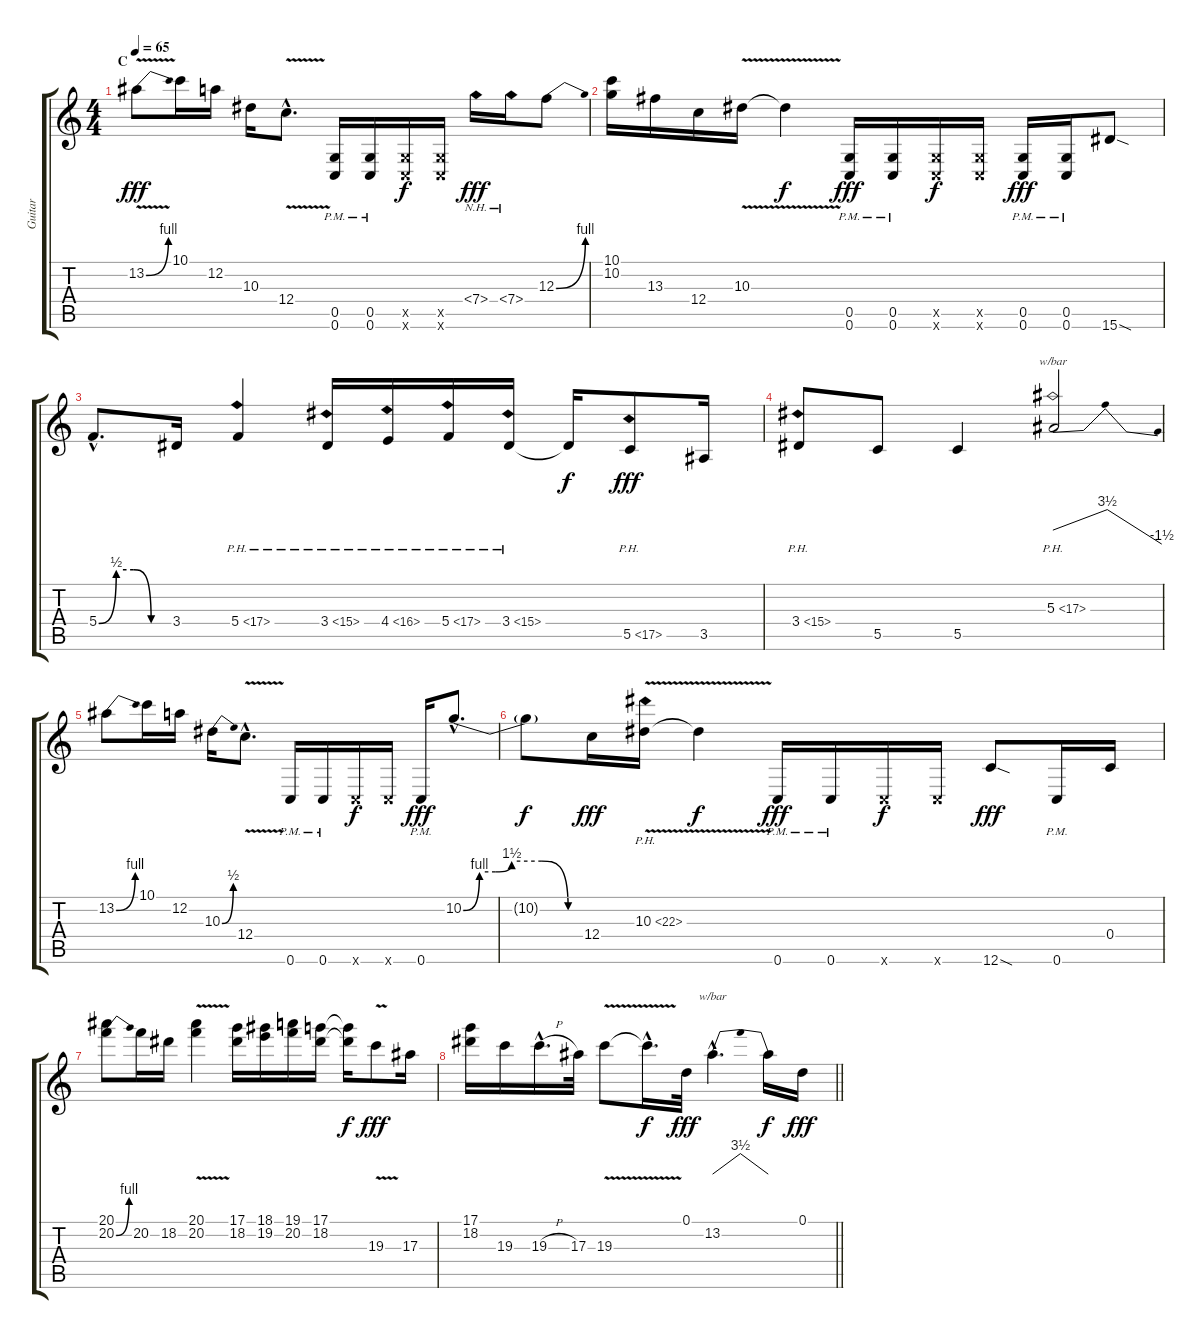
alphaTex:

\track ("Guitar" "Guitar") {instrument distortionguitar}
\staff {score tabs}
\tuning (D4 A3 F3 C3 G2 C2) {hide}
\ts (4 4)
\section ("" "C")
\tempo 65
\clef g2
\ks c
13.2{be (bend 0 0 60 4) v}.8{dy fff} 10.1.16 12.2.16 10.3.16 12.4{v hac}.8{d} (0.5{pm} 0.6{pm}).16 (0.5{pm} 0.6{pm}).16 (0.5{x} 0.6{x}).16{dy f} (0.5{x} 0.6{x}).16 7.4{nh}.16{dy fff volume 0} 7.4{nh}.16 12.3{be (bend 0 0 60 4)}.8{volume 13} |
(10.1 10.2).16 13.3.16 12.4.16 10.3{v}.16 10.3{t}.4{dy f} (0.5{pm} 0.6{pm}).16{dy fff} (0.5{pm} 0.6{pm}).16 (0.5{x} 0.6{x}).16{dy f} (0.5{x} 0.6{x}).16 (0.5{pm} 0.6{pm}).16{dy fff} (0.5{pm} 0.6{pm}).16 15.6{sod}.8 |
5.4{be (custom 0 0 15 2 30 2 45 0 60 0) hac}.8{d} 3.4.16 5.4{ph 12}.4{volume 0} 3.4{ph 12}.16 4.4{ph 12}.16 5.4{ph 12}.16 3.4{ph 12}.16 3.4{t}.16{dy f} 5.5{ph 12}.8{dy fff} 3.5.16{volume 13} |
3.4{ph 12}.8{volume 0} 5.5.8{volume 13} 5.5.4 5.3{ph 12}.2{tbe (dip default 0 0 15 14 60 -6) volume 0} |
13.2{be (bend 0 0 60 4)}.8{volume 13} 10.1.16 12.2.16 10.3{be (bend 0 0 60 2)}.16 12.4{v hac}.8{d} 0.6{pm}.16 0.6{pm}.16 0.6{x}.16{dy f} 0.6{x}.16 0.6{pm}.16{dy fff} 10.2{be (custom 0 0 8 4 16 4 24 6 39 6 52 0 60 0) hac}.8{d} |
10.2{t}.8{dy f} 12.4.16{dy fff} 10.3{ph 12 v}.16{volume 0} 10.3{t}.4{dy f} 0.6{pm}.16{dy fff volume 13} 0.6{pm}.16 0.6{x}.16{dy f} 0.6{x}.16 12.6{sod}.8{dy fff} 0.6{pm}.16 0.4.16 |
(20.1 20.2{be (bend 0 0 60 4)}).8 20.2.16 18.2.16 (20.1{v} 20.2{v}).4 (17.1 18.2).16 (18.1 19.2).16 (19.1 20.2).16 (17.1 18.2).16 (17.1{t} 18.2{t}).16{dy f} 19.3{v}.8{dy fff} 17.3.16 |
\barLineRight lightlight
(17.1 18.2).16 19.3.16 19.3{h hac}.16{d} 17.3.32 19.3{v}.8 19.3{hac t}.16{d dy f} 0.1.32{dy fff} 13.2{hac}.4{d tbe (dip default 0 0 13 14 45 14 60 0)} 13.2{t}.16{dy f} 0.1.16{dy fff}
